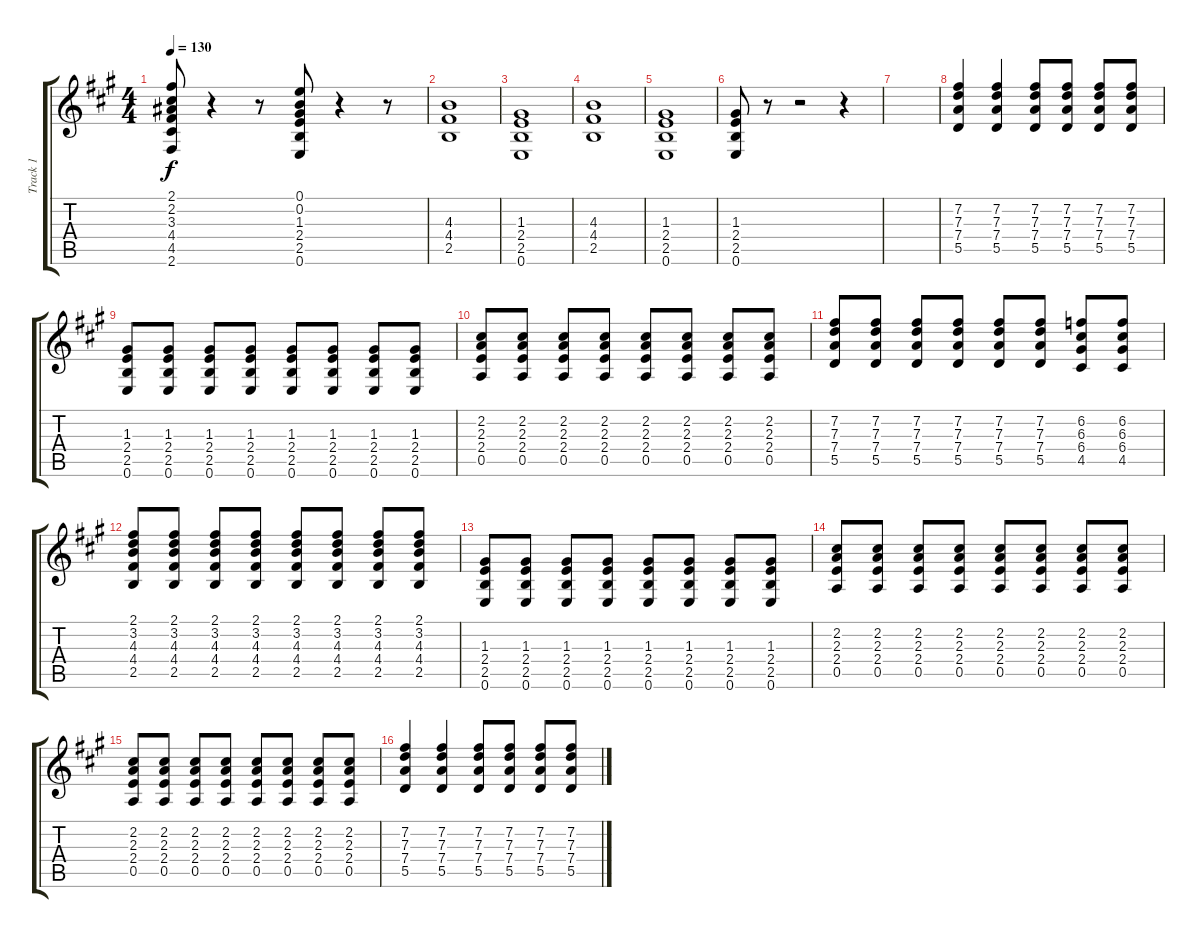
\track ("Track 1" "Track 1") {instrument overdrivenguitar}
\staff {score tabs}
\tuning (E4 B3 G3 D3 A2 E2) {hide}
\ts (4 4)
\tempo 130
\clef g2
\ks a
(2.1 2.2 3.3 4.4 4.5 2.6).8{dy f} r.4 r.8 (0.1 0.2 1.3 2.4 2.5 0.6).8 r.4 r.8 |
(4.3 4.4 2.5).1 |
(1.3 2.4 2.5 0.6).1 |
(4.3 4.4 2.5).1 |
(1.3 2.4 2.5 0.6).1 |
(1.3 2.4 2.5 0.6).8 r.8 r.2 r.4 |
|
(7.2 7.3 7.4 5.5).4 (7.2 7.3 7.4 5.5).4 (7.2 7.3 7.4 5.5).8 (7.2 7.3 7.4 5.5).8 (7.2 7.3 7.4 5.5).8 (7.2 7.3 7.4 5.5).8 |
(1.3 2.4 2.5 0.6).8 (1.3 2.4 2.5 0.6).8 (1.3 2.4 2.5 0.6).8 (1.3 2.4 2.5 0.6).8 (1.3 2.4 2.5 0.6).8 (1.3 2.4 2.5 0.6).8 (1.3 2.4 2.5 0.6).8 (1.3 2.4 2.5 0.6).8 |
(2.2 2.3 2.4 0.5).8 (2.2 2.3 2.4 0.5).8 (2.2 2.3 2.4 0.5).8 (2.2 2.3 2.4 0.5).8 (2.2 2.3 2.4 0.5).8 (2.2 2.3 2.4 0.5).8 (2.2 2.3 2.4 0.5).8 (2.2 2.3 2.4 0.5).8 |
(7.2 7.3 7.4 5.5).8 (7.2 7.3 7.4 5.5).8 (7.2 7.3 7.4 5.5).8 (7.2 7.3 7.4 5.5).8 (7.2 7.3 7.4 5.5).8 (7.2 7.3 7.4 5.5).8 (6.2 6.3 6.4 4.5).8 (6.2 6.3 6.4 4.5).8 |
(2.1 3.2 4.3 4.4 2.5).8 (2.1 3.2 4.3 4.4 2.5).8 (2.1 3.2 4.3 4.4 2.5).8 (2.1 3.2 4.3 4.4 2.5).8 (2.1 3.2 4.3 4.4 2.5).8 (2.1 3.2 4.3 4.4 2.5).8 (2.1 3.2 4.3 4.4 2.5).8 (2.1 3.2 4.3 4.4 2.5).8 |
(1.3 2.4 2.5 0.6).8 (1.3 2.4 2.5 0.6).8 (1.3 2.4 2.5 0.6).8 (1.3 2.4 2.5 0.6).8 (1.3 2.4 2.5 0.6).8 (1.3 2.4 2.5 0.6).8 (1.3 2.4 2.5 0.6).8 (1.3 2.4 2.5 0.6).8 |
(2.2 2.3 2.4 0.5).8 (2.2 2.3 2.4 0.5).8 (2.2 2.3 2.4 0.5).8 (2.2 2.3 2.4 0.5).8 (2.2 2.3 2.4 0.5).8 (2.2 2.3 2.4 0.5).8 (2.2 2.3 2.4 0.5).8 (2.2 2.3 2.4 0.5).8 |
(2.2 2.3 2.4 0.5).8 (2.2 2.3 2.4 0.5).8 (2.2 2.3 2.4 0.5).8 (2.2 2.3 2.4 0.5).8 (2.2 2.3 2.4 0.5).8 (2.2 2.3 2.4 0.5).8 (2.2 2.3 2.4 0.5).8 (2.2 2.3 2.4 0.5).8 |
(7.2 7.3 7.4 5.5).4 (7.2 7.3 7.4 5.5).4 (7.2 7.3 7.4 5.5).8 (7.2 7.3 7.4 5.5).8 (7.2 7.3 7.4 5.5).8 (7.2 7.3 7.4 5.5).8
